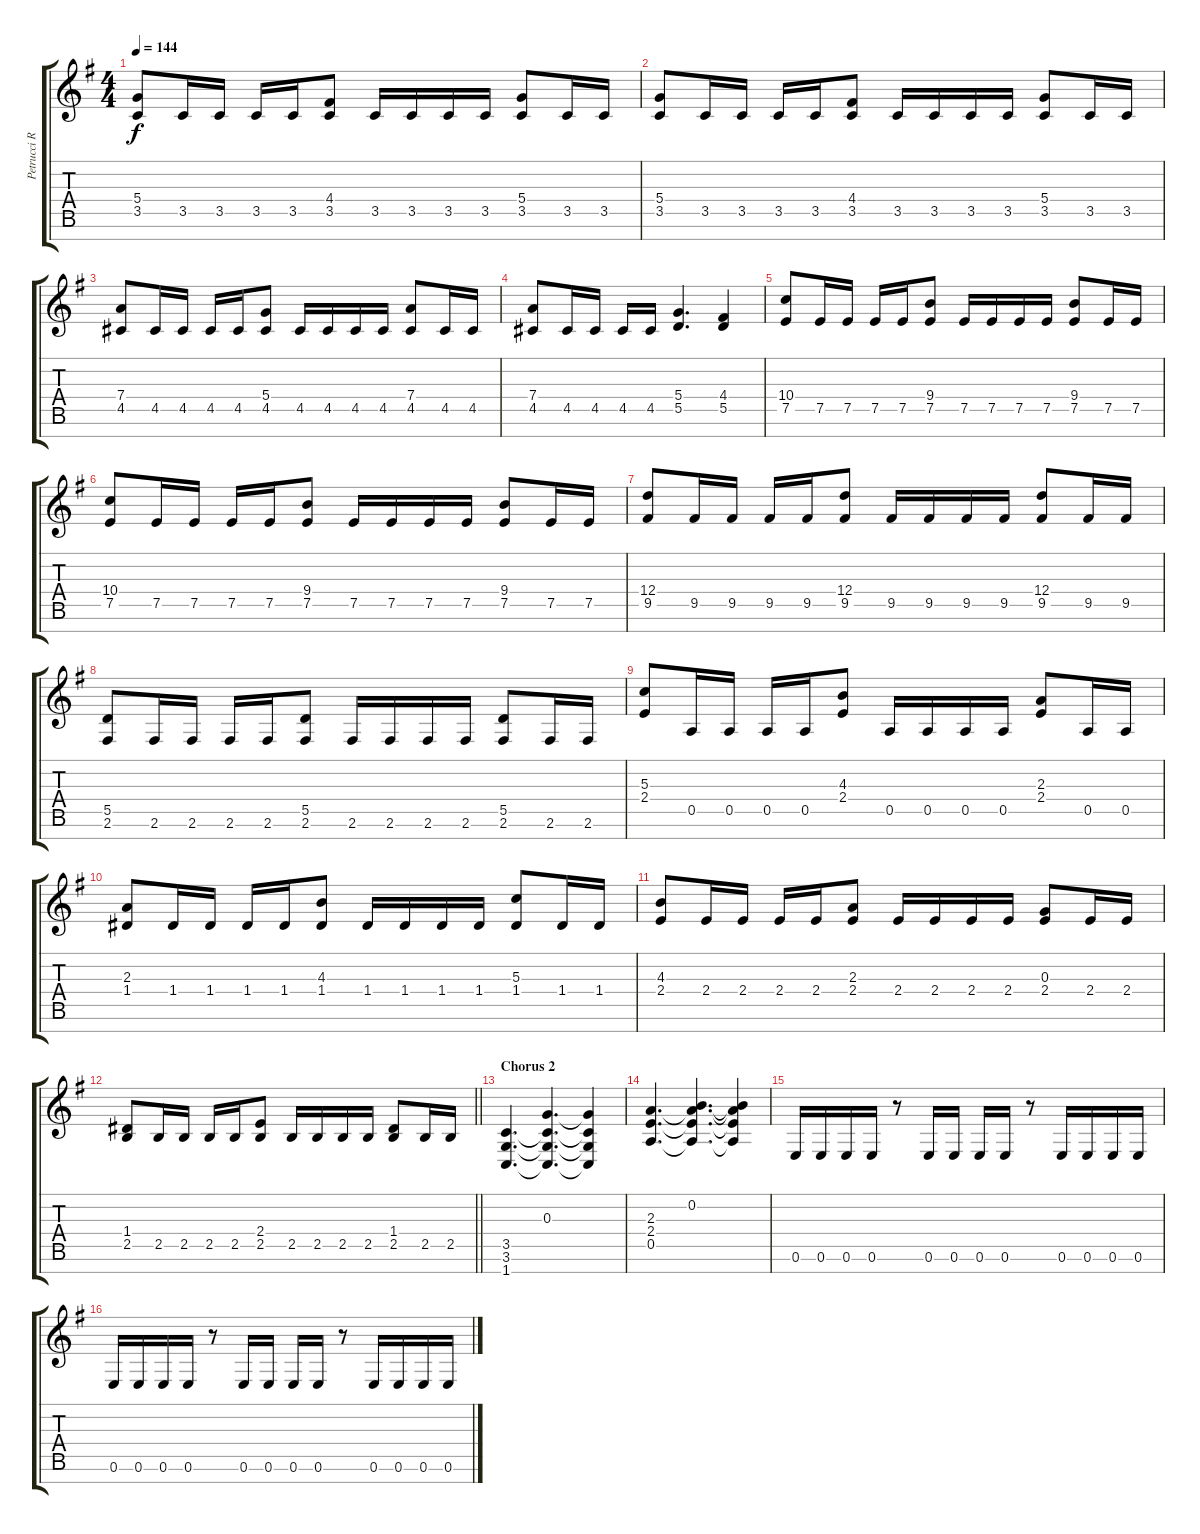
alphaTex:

\track ("Petrucci Rhythm" "Petrucci R") {instrument distortionguitar}
\staff {score tabs}
\tuning (E4 B3 G3 D3 A2 E2 B1) {hide}
\ts (4 4)
\tempo 144
\clef g2
\ks eminor
(5.4 3.5).8{dy f} 3.5.16 3.5.16 3.5.16 3.5.16 (4.4 3.5).8 3.5.16 3.5.16 3.5.16 3.5.16 (5.4 3.5).8 3.5.16 3.5.16 |
(5.4 3.5).8 3.5.16 3.5.16 3.5.16 3.5.16 (4.4 3.5).8 3.5.16 3.5.16 3.5.16 3.5.16 (5.4 3.5).8 3.5.16 3.5.16 |
(7.4 4.5).8 4.5.16 4.5.16 4.5.16 4.5.16 (5.4 4.5).8 4.5.16 4.5.16 4.5.16 4.5.16 (7.4 4.5).8 4.5.16 4.5.16 |
(7.4 4.5).8 4.5.16 4.5.16 4.5.16 4.5.16 (5.4 5.5).4{d} (4.4 5.5).4 |
(10.4 7.5).8 7.5.16 7.5.16 7.5.16 7.5.16 (9.4 7.5).8 7.5.16 7.5.16 7.5.16 7.5.16 (9.4 7.5).8 7.5.16 7.5.16 |
(10.4 7.5).8 7.5.16 7.5.16 7.5.16 7.5.16 (9.4 7.5).8 7.5.16 7.5.16 7.5.16 7.5.16 (9.4 7.5).8 7.5.16 7.5.16 |
(12.4 9.5).8 9.5.16 9.5.16 9.5.16 9.5.16 (12.4 9.5).8 9.5.16 9.5.16 9.5.16 9.5.16 (12.4 9.5).8 9.5.16 9.5.16 |
(5.5 2.6).8 2.6.16 2.6.16 2.6.16 2.6.16 (5.5 2.6).8 2.6.16 2.6.16 2.6.16 2.6.16 (5.5 2.6).8 2.6.16 2.6.16 |
(5.3 2.4).8 0.5.16 0.5.16 0.5.16 0.5.16 (4.3 2.4).8 0.5.16 0.5.16 0.5.16 0.5.16 (2.3 2.4).8 0.5.16 0.5.16 |
(2.3 1.4).8 1.4.16 1.4.16 1.4.16 1.4.16 (4.3 1.4).8 1.4.16 1.4.16 1.4.16 1.4.16 (5.3 1.4).8 1.4.16 1.4.16 |
(4.3 2.4).8 2.4.16 2.4.16 2.4.16 2.4.16 (2.3 2.4).8 2.4.16 2.4.16 2.4.16 2.4.16 (0.3 2.4).8 2.4.16 2.4.16 |
\barLineRight lightlight
(1.4 2.5).8 2.5.16 2.5.16 2.5.16 2.5.16 (2.4 2.5).8 2.5.16 2.5.16 2.5.16 2.5.16 (1.4 2.5).8 2.5.16 2.5.16 |
\section ("" "Chorus 2")
(3.5 3.6 1.7).4{d} (0.3 3.5{t} 3.6{t} 1.7{t}).4{d} (0.3{t} 3.5{t} 3.6{t} 1.7{t}).4 |
(2.3 2.4 0.5).4{d} (0.2 2.3{t} 2.4{t} 0.5{t}).4{d} (0.2{t} 2.3{t} 2.4{t} 0.5{t}).4 |
0.6.16 0.6.16 0.6.16 0.6.16 r.8 0.6.16 0.6.16 0.6.16 0.6.16 r.8 0.6.16 0.6.16 0.6.16 0.6.16 |
0.6.16 0.6.16 0.6.16 0.6.16 r.8 0.6.16 0.6.16 0.6.16 0.6.16 r.8 0.6.16 0.6.16 0.6.16 0.6.16
